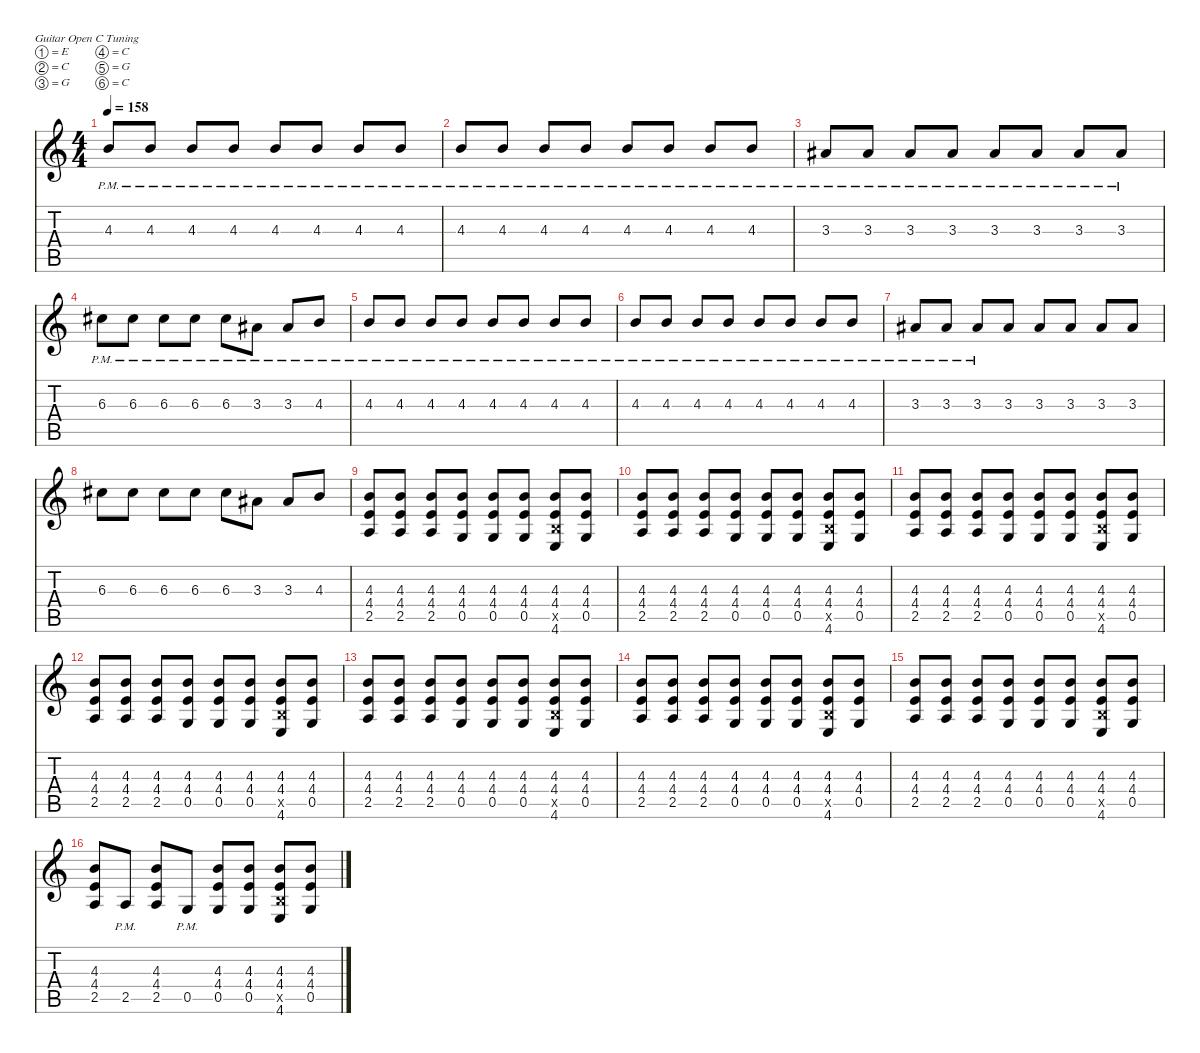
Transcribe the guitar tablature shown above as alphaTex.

\defaultSystemsLayout 4
\hideDynamics
\bracketExtendMode nobrackets
\singleTrackTrackNamePolicy hidden
\multiTrackTrackNamePolicy hidden
\firstSystemTrackNameMode fullname
\firstSystemTrackNameOrientation horizontal
\otherSystemsTrackNameOrientation horizontal
\track ("Guitar 1" "od.guit.") {instrument overdrivenguitar}
\staff {score tabs}
\tuning (E4 C4 G3 C3 G2 C2)
\ts (4 4)
\beaming (8 2 2 2 2)
\tempo 158
\clef g2
\ks c
4.3{pm}.8{dy f instrument overdrivenguitar beam Up} 4.3{pm}.8{beam Up} 4.3{pm}.8{beam Up} 4.3{pm}.8{beam Up} 4.3{pm}.8{beam Up} 4.3{pm}.8{beam Up} 4.3{pm}.8{beam Up} 4.3{pm}.8{beam Up} |
4.3{pm}.8{beam Up} 4.3{pm}.8{beam Up} 4.3{pm}.8{beam Up} 4.3{pm}.8{beam Up} 4.3{pm}.8{beam Up} 4.3{pm}.8{beam Up} 4.3{pm}.8{beam Up} 4.3{pm}.8{beam Up} |
3.3{pm acc #}.8{beam Up} 3.3{pm acc #}.8{beam Up} 3.3{pm acc #}.8{beam Up} 3.3{pm acc #}.8{beam Up} 3.3{pm acc #}.8{beam Up} 3.3{pm acc #}.8{beam Up} 3.3{pm acc #}.8{beam Up} 3.3{pm acc #}.8{beam Up} |
6.3{pm acc #}.8{beam Down} 6.3{pm acc #}.8{beam Down} 6.3{pm acc #}.8{beam Down} 6.3{pm acc #}.8{beam Down} 6.3{pm acc #}.8{beam Down} 3.3{pm acc #}.8{beam Down} 3.3{pm acc #}.8{beam Up} 4.3{pm}.8{beam Up} |
4.3{pm}.8{beam Up} 4.3{pm}.8{beam Up} 4.3{pm}.8{beam Up} 4.3{pm}.8{beam Up} 4.3{pm}.8{beam Up} 4.3{pm}.8{beam Up} 4.3{pm}.8{beam Up} 4.3{pm}.8{beam Up} |
4.3{pm}.8{beam Up} 4.3{pm}.8{beam Up} 4.3{pm}.8{beam Up} 4.3{pm}.8{beam Up} 4.3{pm}.8{beam Up} 4.3{pm}.8{beam Up} 4.3{pm}.8{beam Up} 4.3{pm}.8{beam Up} |
3.3{pm acc #}.8{beam Up} 3.3{pm acc #}.8{beam Up} 3.3{pm acc #}.8{beam Up} 3.3{acc #}.8{beam Up} 3.3{acc #}.8{beam Up} 3.3{acc #}.8{beam Up} 3.3{acc #}.8{beam Up} 3.3{acc #}.8{beam Up} |
6.3{acc #}.8{beam Down} 6.3{acc #}.8{beam Down} 6.3{acc #}.8{beam Down} 6.3{acc #}.8{beam Down} 6.3{acc #}.8{beam Down} 3.3{acc #}.8{beam Down} 3.3{acc #}.8{beam Up} 4.3.8{beam Up} |
(4.3 4.4 2.5).8{beam Up} (4.3 4.4 2.5).8{beam Up} (4.3 4.4 2.5).8{beam Up} (4.3 4.4 0.5).8{beam Up} (4.3 4.4 0.5).8{beam Up} (4.3 4.4 0.5).8{beam Up} (4.3 4.4 4.5{x} 4.6).8{beam Up} (4.3 4.4 0.5).8{beam Up} |
(4.3 4.4 2.5).8{beam Up} (4.3 4.4 2.5).8{beam Up} (4.3 4.4 2.5).8{beam Up} (4.3 4.4 0.5).8{beam Up} (4.3 4.4 0.5).8{beam Up} (4.3 4.4 0.5).8{beam Up} (4.3 4.4 4.5{x} 4.6).8{beam Up} (4.3 4.4 0.5).8{beam Up} |
(4.3 4.4 2.5).8{beam Up} (4.3 4.4 2.5).8{beam Up} (4.3 4.4 2.5).8{beam Up} (4.3 4.4 0.5).8{beam Up} (4.3 4.4 0.5).8{beam Up} (4.3 4.4 0.5).8{beam Up} (4.3 4.4 4.5{x} 4.6).8{beam Up} (4.3 4.4 0.5).8{beam Up} |
(4.3 4.4 2.5).8{beam Up} (4.3 4.4 2.5).8{beam Up} (4.3 4.4 2.5).8{beam Up} (4.3 4.4 0.5).8{beam Up} (4.3 4.4 0.5).8{beam Up} (4.3 4.4 0.5).8{beam Up} (4.3 4.4 4.5{x} 4.6).8{beam Up} (4.3 4.4 0.5).8{beam Up} |
(4.3 4.4 2.5).8{beam Up} (4.3 4.4 2.5).8{beam Up} (4.3 4.4 2.5).8{beam Up} (4.3 4.4 0.5).8{beam Up} (4.3 4.4 0.5).8{beam Up} (4.3 4.4 0.5).8{beam Up} (4.3 4.4 4.5{x} 4.6).8{beam Up} (4.3 4.4 0.5).8{beam Up} |
(4.3 4.4 2.5).8{beam Up} (4.3 4.4 2.5).8{beam Up} (4.3 4.4 2.5).8{beam Up} (4.3 4.4 0.5).8{beam Up} (4.3 4.4 0.5).8{beam Up} (4.3 4.4 0.5).8{beam Up} (4.3 4.4 4.5{x} 4.6).8{beam Up} (4.3 4.4 0.5).8{beam Up} |
(4.3 4.4 2.5).8{beam Up} (4.3 4.4 2.5).8{beam Up} (4.3 4.4 2.5).8{beam Up} (4.3 4.4 0.5).8{beam Up} (4.3 4.4 0.5).8{beam Up} (4.3 4.4 0.5).8{beam Up} (4.3 4.4 4.5{x} 4.6).8{beam Up} (4.3 4.4 0.5).8{beam Up} |
(4.3 4.4 2.5).8{beam Up} 2.5{pm}.8{beam Up} (4.3 4.4 2.5).8{beam Up} 0.5{pm}.8{beam Up} (4.3 4.4 0.5).8{beam Up} (4.3 4.4 0.5).8{beam Up} (4.3 4.4 4.5{x} 4.6).8{beam Up} (4.3 4.4 0.5).8{beam Up}
